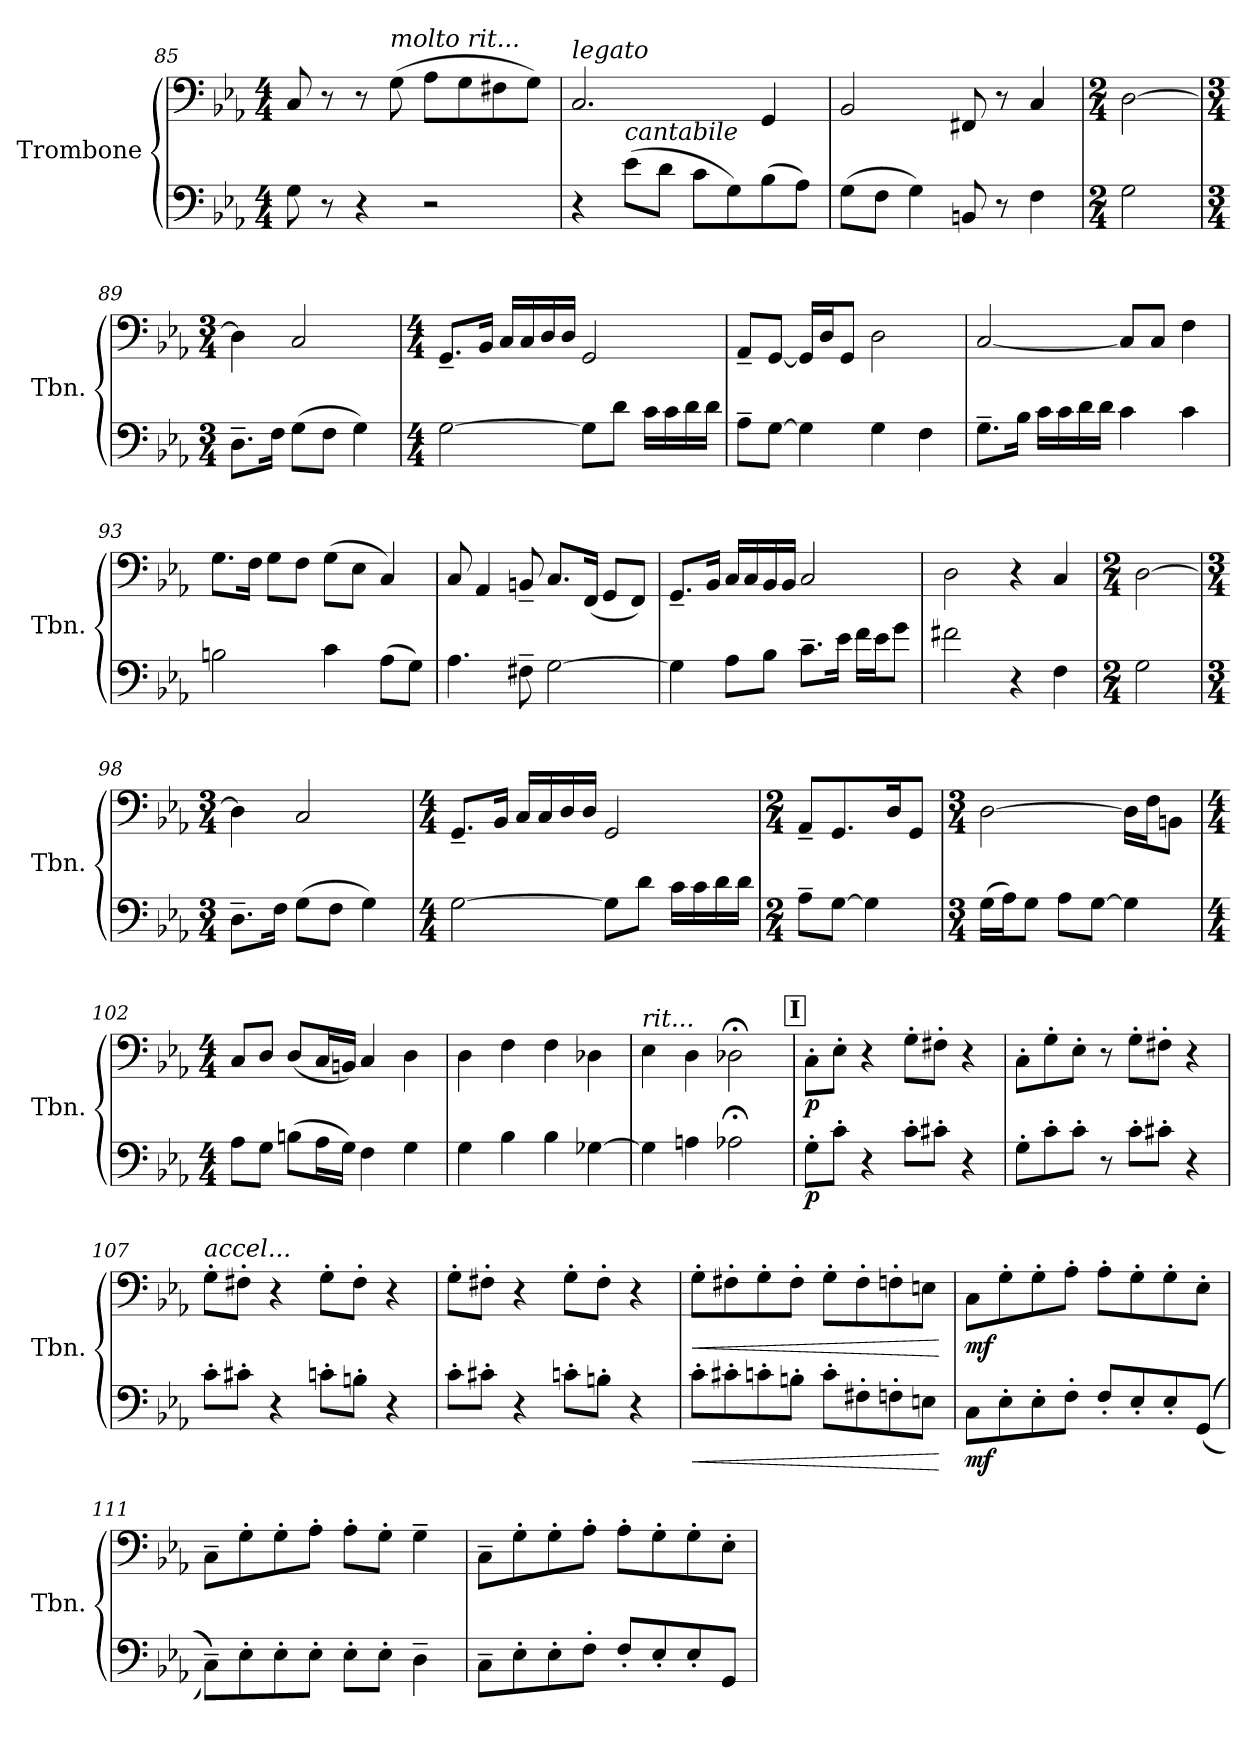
**kern	**dynam	**kern	**dynam
*part2	*part2	*part1	*part1
*staff2	*staff2	*staff1	*staff1
*I"Trombone	*	*I"Trombone	*
*I'Tbn.	*	*I'Tbn.	*
*clefF4	*	*clefF4	*
*k[b-e-a-]	*	*k[b-e-a-]	*
*M4/4	*	*M4/4	*
=85	=85	=85	=85
8G\	.	8C/	.
8r	.	8r	.
4r	.	8r	.
!	!	!LO:TX:a:i:t=molto rit...	!
.	.	(8G\	.
2r	.	8A-\L	.
.	.	8G\	.
.	.	8F#X\	.
.	.	8G\J)	.
!!LO:LB:g=z
=86	=86	=86	=86
!!LO:REH:place=s1:a:B:fs=14:t=H
*	*	*MM72	*
!	!	!LO:TX:a:i:t=legato	!
4r	.	2.C/	.
!LO:TX:a:i:t=cantabile	!	!	!
(8e-\L	.	.	.
8d\J	.	.	.
8c\L	.	.	.
8G\)	.	.	.
(8B-\	.	4GG/	.
8A-\J)	.	.	.
=87	=87	=87	=87
(8G\L	.	2BB-/	.
8F\J	.	.	.
4G\)	.	.	.
8BBn/	.	8FF#X/	.
8r	.	8r	.
4F\	.	4C/	.
=88	=88	=88	=88
*M2/4	*	*M2/4	*
2G\	.	[2D\	.
=89	=89	=89	=89
*M3/4	*	*M3/4	*
8.D~\L	.	4D\]	.
16F\Jk	.	.	.
(8G\L	.	2C/	.
8F\J	.	.	.
4G\)	.	.	.
=90	=90	=90	=90
*M4/4	*	*M4/4	*
[2G\	.	8.GG~/L	.
.	.	16BB-/Jk	.
.	.	16C/LL	.
.	.	16C/	.
.	.	16D/	.
.	.	16D/JJ	.
8G\L]	.	2GG/	.
8d\J	.	.	.
16c\LL	.	.	.
16c\	.	.	.
16d\	.	.	.
16d\JJ	.	.	.
!!LO:LB:g=z
=91	=91	=91	=91
8A-~\L	.	8AA-~/L	.
[8G\J	.	[8GG/J	.
4G\]	.	16GG/LL]	.
.	.	16D/J	.
.	.	8GG/J	.
4G\	.	2D\	.
4F\	.	.	.
=92	=92	=92	=92
8.G~\L	.	[2C/	.
16B-\Jk	.	.	.
16c\LL	.	.	.
16c\	.	.	.
16d\	.	.	.
16d\JJ	.	.	.
4c\	.	8C/L]	.
.	.	8C/J	.
4c\	.	4F\	.
=93	=93	=93	=93
2Bn\	.	8.G\L	.
.	.	16F\Jk	.
.	.	8G\L	.
.	.	8F\J	.
4c\	.	(8G\L	.
.	.	8E-\J	.
(8A-\L	.	4C/)	.
8G\J)	.	.	.
=94	=94	=94	=94
4.A-\	.	8C/	.
.	.	4AA-/	.
8F#X~\	.	8BBn~/	.
[2G\	.	8.C/L	.
.	.	(16FF/Jk	.
.	.	8GG/L	.
.	.	8FF/J)	.
!!LO:PB:g=z
=95	=95	=95	=95
4G\]	.	8.GG~/L	.
.	.	16BB-/Jk	.
8A-\L	.	16C/LL	.
.	.	16C/	.
8B-\J	.	16BB-/	.
.	.	16BB-/JJ	.
8.c~\L	.	2C/	.
16e-\Jk	.	.	.
16f\LL	.	.	.
16e-\J	.	.	.
8g\J	.	.	.
=96	=96	=96	=96
2f#X\	.	2D\	.
4r	.	4r	.
4F\	.	4C/	.
=97	=97	=97	=97
*M2/4	*	*M2/4	*
2G\	.	[2D\	.
=98	=98	=98	=98
*M3/4	*	*M3/4	*
8.D~\L	.	4D\]	.
16F\Jk	.	.	.
(8G\L	.	2C/	.
8F\J	.	.	.
4G\)	.	.	.
!!LO:LB:g=z
=99	=99	=99	=99
*M4/4	*	*M4/4	*
[2G\	.	8.GG~/L	.
.	.	16BB-/Jk	.
.	.	16C/LL	.
.	.	16C/	.
.	.	16D/	.
.	.	16D/JJ	.
8G\L]	.	2GG/	.
8d\J	.	.	.
16c\LL	.	.	.
16c\	.	.	.
16d\	.	.	.
16d\JJ	.	.	.
=100	=100	=100	=100
*M2/4	*	*M2/4	*
8A-~\L	.	8AA-~/L	.
[8G\J	.	8.GG/	.
4G\]	.	.	.
.	.	16D/K	.
.	.	8GG/J	.
=101	=101	=101	=101
*M3/4	*	*M3/4	*
(16G\LL	.	[2D\	.
16A-\J)	.	.	.
8G\J	.	.	.
8A-\L	.	.	.
[8G\J	.	.	.
4G\]	.	16D\LL]	.
.	.	16F\J	.
.	.	8BBn\J	.
=102	=102	=102	=102
*M4/4	*	*M4/4	*
8A-\L	.	8C/L	.
8G\J	.	8D/J	.
(8Bn\L	.	(8D/L	.
16A-\L	.	16C/L	.
16G\JJ)	.	16BBn/JJ)	.
4F\	.	4C/	.
4G\	.	4D\	.
!!LO:LB:g=z
=103	=103	=103	=103
4G\	.	4D\	.
4B-\	.	4F\	.
4B-\	.	4F\	.
[4G-X\	.	4D-X\	.
=104	=104	=104	=104
!	!	!LO:TX:a:i:t=rit...	!
4G-\]	.	4E-\	.
4An\	.	4D\	.
2A-X;<Z\	.	2D-X;<Z\	.
!!LO:REH:place=s1:a:B:fs=14:t=I
=105	=105	=105	=105
!	!LO:DY:b	!	!LO:DY:b
8G'\L	p	8C'\L	p
8c'\J	.	8E-'\J	.
4r	.	4r	.
8c'\L	.	8G'\L	.
8c#X'\J	.	8F#X'\J	.
4r	.	4r	.
=106	=106	=106	=106
8G'\L	.	8C'\L	.
8c'\	.	8G'\	.
8c'\J	.	8E-'\J	.
8r	.	8r	.
8c'\L	.	8G'\L	.
8c#X'\J	.	8F#X'\J	.
4r	.	4r	.
=107	=107	=107	=107
!	!	!LO:TX:a:i:t=accel...	!
8c'\L	.	8G'\L	.
8c#X'\J	.	8F#X'\J	.
4r	.	4r	.
8cn'\L	.	8G'\L	.
8Bn'\J	.	8F#'\J	.
4r	.	4r	.
!!LO:LB:g=z
=108	=108	=108	=108
8c'\L	.	8G'\L	.
8c#X'\J	.	8F#X'\J	.
4r	.	4r	.
8cn'\L	.	8G'\L	.
8Bn'\J	.	8F#'\J	.
4r	.	4r	.
=109	=109	=109	=109
!	!LO:HP:b	!	!LO:HP:b
8c'\L	<	8G'\L	<
8c#X'\	.	8F#X'\	.
8cn'\	.	8G'\	.
8Bn'\J	.	8F#'\J	.
8c'\L	.	8G'\L	.
8F#X'\	.	8F#'\	.
8Fn'\	.	8Fn'\	.
8En\J	.	8En\J	.
.	[	.	[
=110	=110	=110	=110
*	*	*MM120	*
!	!LO:DY:b	!	!LO:DY:b
8C\L	mf	8C\L	mf
8E-'\	.	8G'\	.
8E-'\	.	8G'\	.
8F'\J	.	8A-'\J	.
8F'/L	.	8A-'\L	.
8E-'/	.	8G'\	.
8E-'/	.	8G'\	.
(((8GG/J	.	8E-'\J	.
=111	=111	=111	=111
8C~\L)))	.	8C~\L	.
8E-'\	.	8G'\	.
8E-'\	.	8G'\	.
8E-'\J	.	8A-'\J	.
8E-'\L	.	8A-'\L	.
8E-'\J	.	8G'\J	.
4D~\	.	4G~\	.
!!LO:LB:g=z
=112	=112	=112	=112
8C~\L	.	8C~\L	.
8E-'\	.	8G'\	.
8E-'\	.	8G'\	.
8F'\J	.	8A-'\J	.
8F'/L	.	8A-'\L	.
8E-'/	.	8G'\	.
8E-'/	.	8G'\	.
8GG/J	.	8E-'\J	.
=	=	=	=
*-	*-	*-	*-
